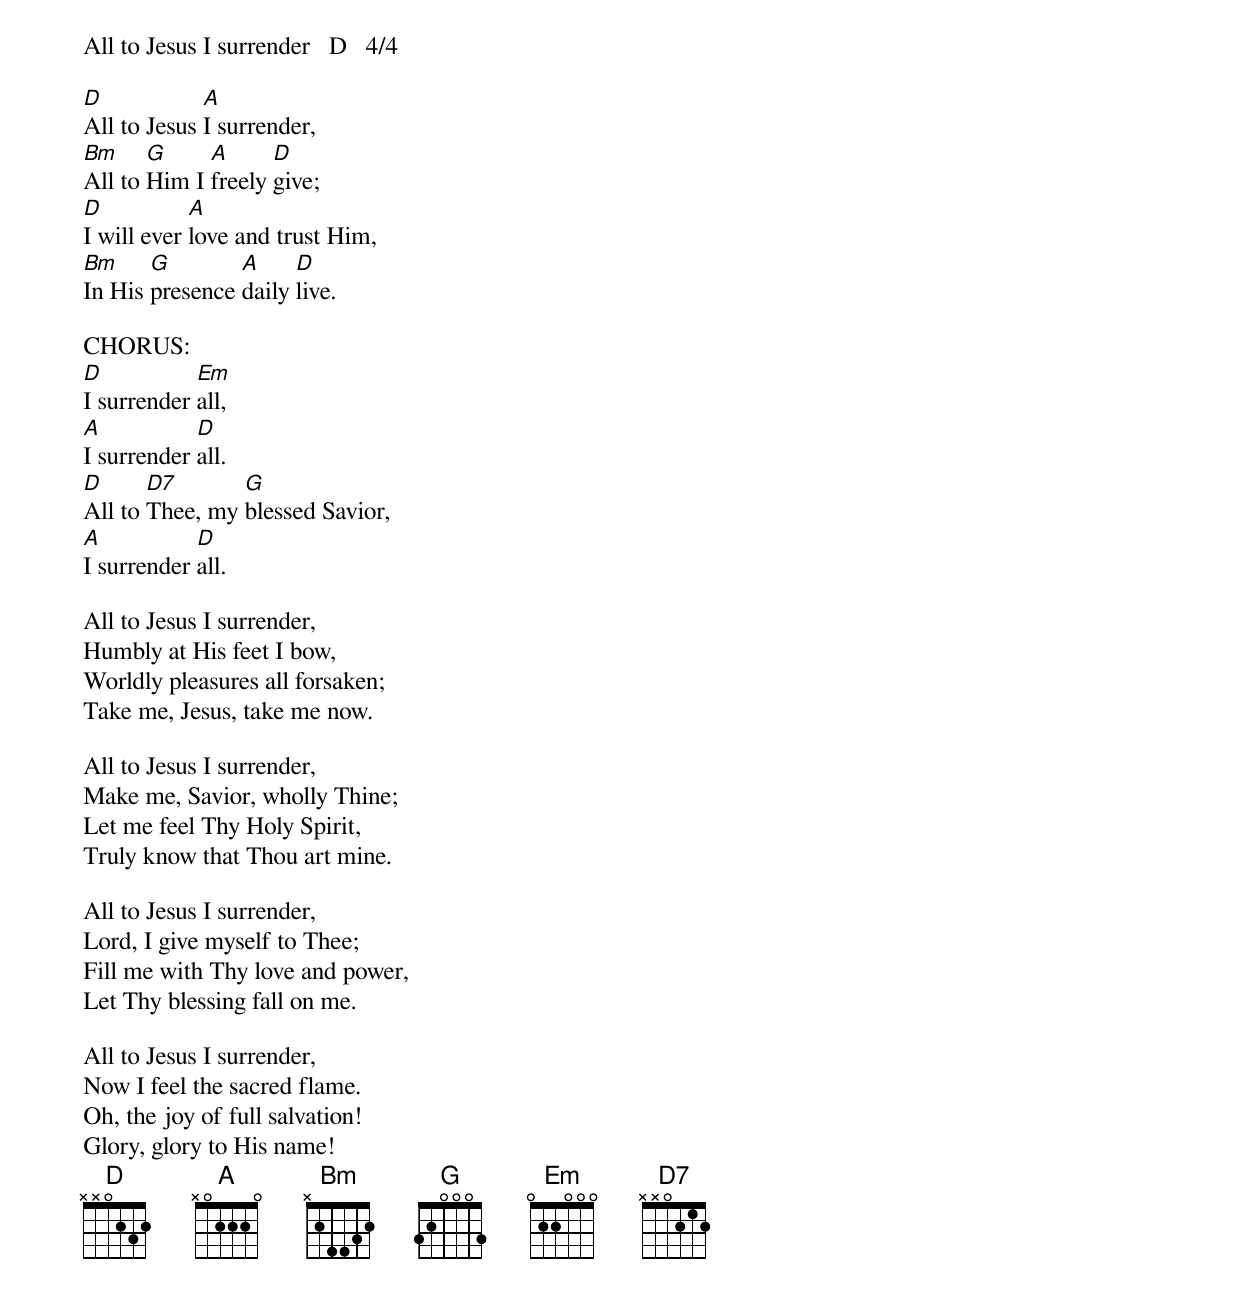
All to Jesus I surrender   D   4/4

[D]All to Jesus [A]I surrender,
[Bm]All to [G]Him I [A]freely [D]give;
[D]I will ever [A]love and trust Him,
[Bm]In His [G]presence [A]daily [D]live.

CHORUS:
[D]I surrender [Em]all,
[A]I surrender [D]all.
[D]All to [D7]Thee, my [G]blessed Savior,
[A]I surrender [D]all.

All to Jesus I surrender,
Humbly at His feet I bow,
Worldly pleasures all forsaken;
Take me, Jesus, take me now.

All to Jesus I surrender,
Make me, Savior, wholly Thine;
Let me feel Thy Holy Spirit,
Truly know that Thou art mine.

All to Jesus I surrender,
Lord, I give myself to Thee;
Fill me with Thy love and power,
Let Thy blessing fall on me.

All to Jesus I surrender,
Now I feel the sacred flame.
Oh, the joy of full salvation!
Glory, glory to His name!
